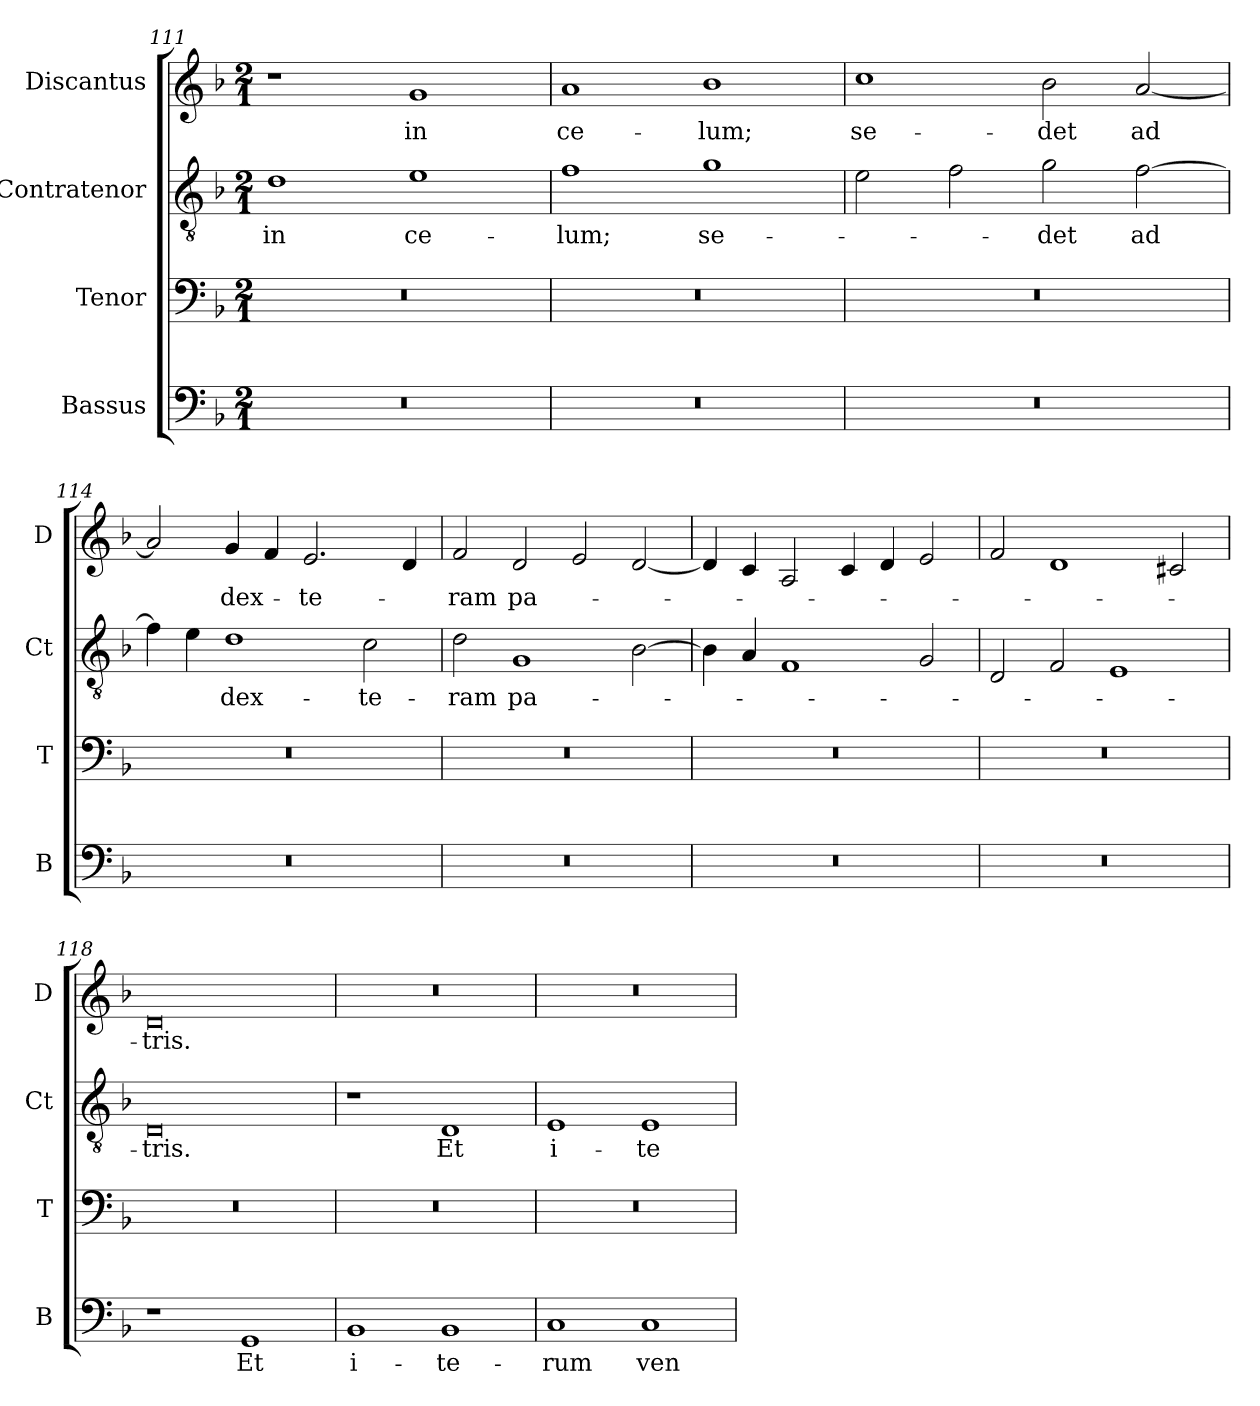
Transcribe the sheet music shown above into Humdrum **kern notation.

**kern	**text	**kern	**kern	**text	**kern	**text
*part4	*part4	*part3	*part2	*part2	*part1	*part1
*staff4	*staff4	*staff3	*staff2	*staff2	*staff1	*staff1
*I"Bassus	*	*I"Tenor	*I"Contratenor	*	*I"Discantus	*
*I'B	*	*I'T	*I'Ct	*	*I'D	*
*clefF4	*	*clefF4	*clefGv2	*	*clefG2	*
*k[b-]	*	*k[b-]	*k[b-]	*	*k[b-]	*
*M2/1	*	*M2/1	*M2/1	*	*M2/1	*
=111	=111	=111	=111	=111	=111	=111
0r	.	0r	1d	in	1r	.
.	.	.	1e	ce-	1g	in
=112	=112	=112	=112	=112	=112	=112
0r	.	0r	1f	-lum;	1a	ce-
.	.	.	1g	se-	1b-	-lum;
=113	=113	=113	=113	=113	=113	=113
0r	.	0r	2e\	.	1cc	se-
.	.	.	2f\	.	.	.
.	.	.	2g\	-det	2b-\	-det
.	.	.	[2f\	ad	[2a/	ad
=114	=114	=114	=114	=114	=114	=114
0r	.	0r	4f\]	.	2a/]	.
.	.	.	4e\	.	.	.
.	.	.	1d	dex-	4g/	dex-
.	.	.	.	.	4f/	.
.	.	.	.	.	2.e/	-te-
.	.	.	2c\	-te-	.	.
.	.	.	.	.	4d/	.
=115	=115	=115	=115	=115	=115	=115
0r	.	0r	2d\	-ram	2f/	-ram
.	.	.	1G	pa-	2d/	pa-
.	.	.	.	.	2e/	.
.	.	.	[2B-\	.	[2d/	.
=116	=116	=116	=116	=116	=116	=116
0r	.	0r	4B-\]	.	4d/]	.
.	.	.	4A/	.	4c/	.
.	.	.	1F	.	2A/	.
.	.	.	.	.	4c/	.
.	.	.	.	.	4d/	.
.	.	.	2G/	.	2e/	.
=117	=117	=117	=117	=117	=117	=117
0r	.	0r	2D/	.	2f/	.
.	.	.	2F/	.	1d	.
.	.	.	1E	.	.	.
.	.	.	.	.	2c#X/	.
=118	=118	=118	=118	=118	=118	=118
1r	.	0r	0D	-tris.	0d	-tris.
1GG	Et	.	.	.	.	.
=119	=119	=119	=119	=119	=119	=119
1BB-	i-	0r	1r	.	0r	.
1BB-	-te-	.	1D	Et	.	.
=120	=120	=120	=120	=120	=120	=120
1C	-rum	0r	1E	i-	0r	.
1C	ven-	.	1E	-te-	.	.
=	=	=	=	=	=	=
*-	*-	*-	*-	*-	*-	*-
